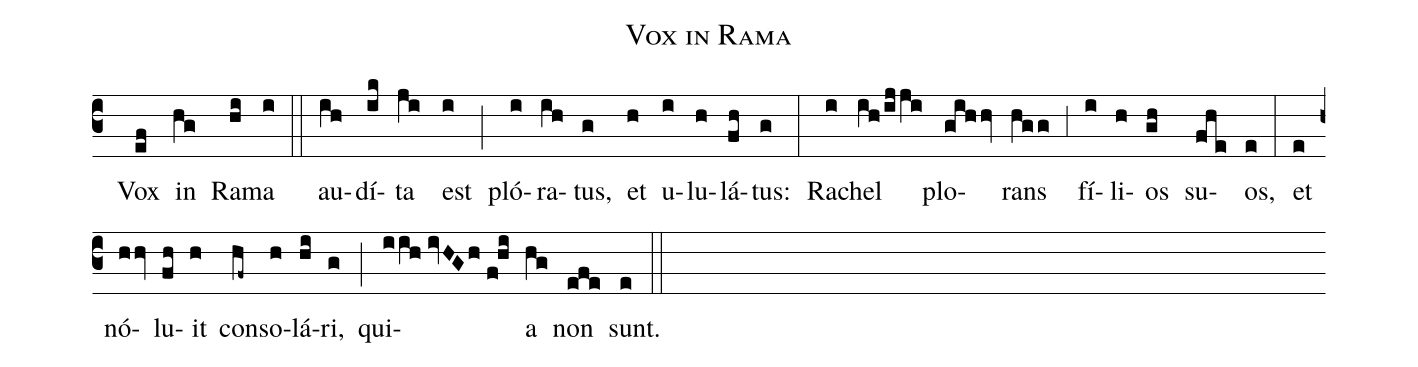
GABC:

name:Vox in Rama;
mode:VII;
office-part:Communiones;
%%
(c3) () Vox(ef) in(hg) Ra(hi)ma(i) (::) au(ih)dí(ik)ta(ji) est(i) (;) pló(i)ra(ih)tus,(g) et(h) u(i)lu(h)lá(fh)tus:(g) (:) Ra(i)chel(ih/ijji) plo(gihhv)rans(hgg) (,3) fí(i)li(h)os(gh) su(fhe)os,(e) (:) et(e) nó(hhv)lu(fh)it(h) con(hf~)so(h)lá(hi)ri,(g) (;) qui(iih//ivHGh//f!hi)a(hg) non(efe) sunt.(e) (::)
